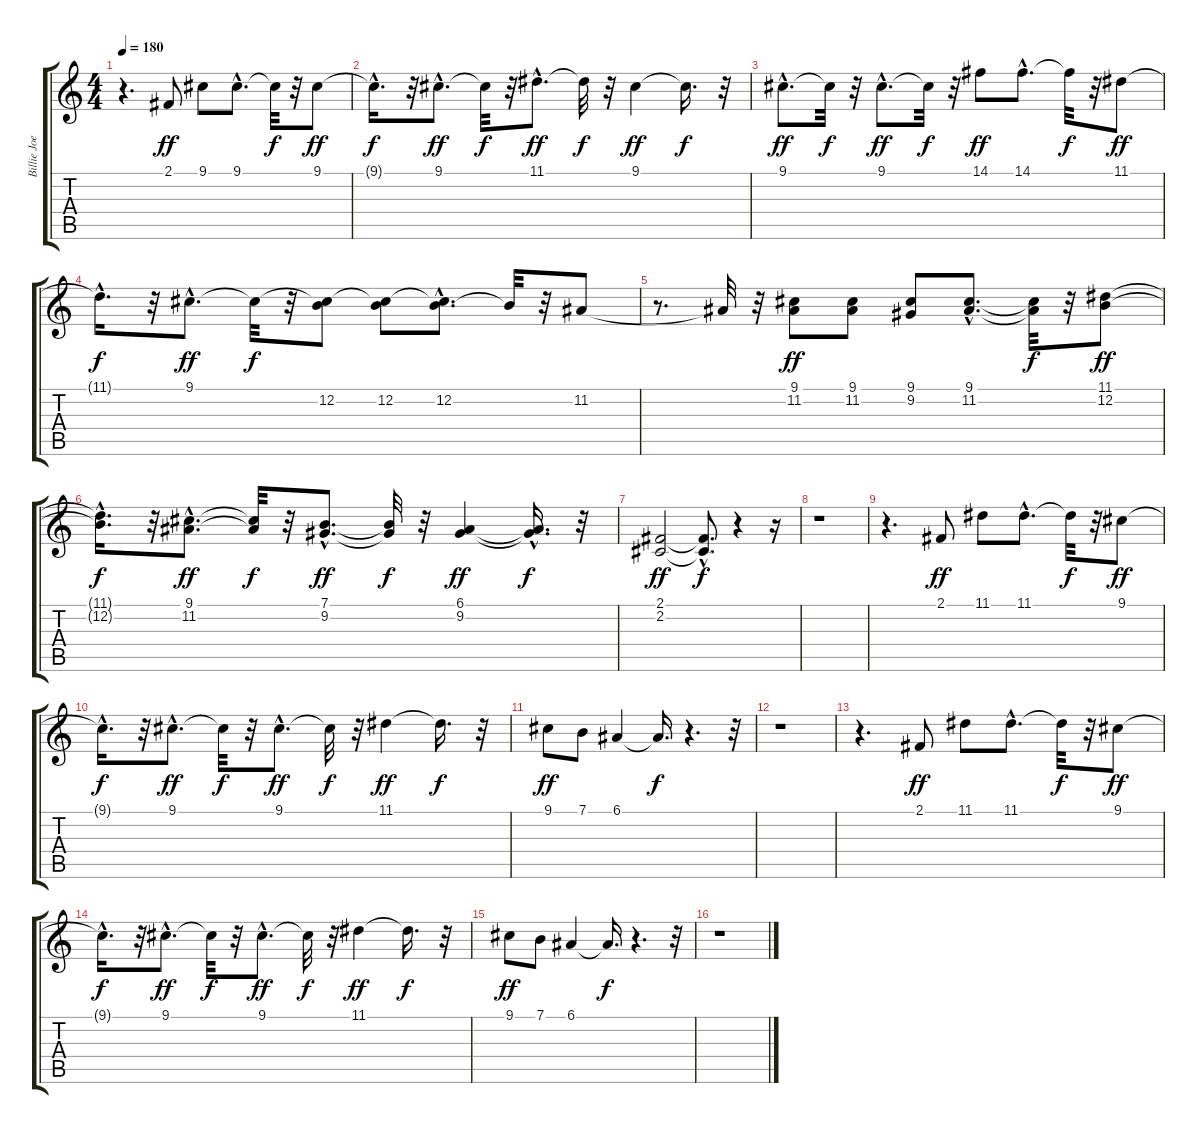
\track ("Billie Joe - Mike Vocals" "Billie Joe") {instrument oboe}
\staff {score tabs}
\tuning (E4 B3 G3 D3 A2 E2) {hide}
\ts (4 4)
\tempo 180
\clef g2
\ks c
r.4{d dy f} 2.1.8{dy ff} 9.1.8 9.1{hac}.8{d} 9.1{t}.32{dy f} r.32 9.1.8{dy ff} |
9.1{hac t}.16{d dy f} r.32 9.1{hac}.8{d dy ff} 9.1{t}.32{dy f} r.32 11.1{hac}.8{d dy ff} 11.1{t}.32{dy f} r.32 9.1.4{dy ff} 9.1{t}.16{d dy f} r.32 |
9.1{hac}.8{d dy ff} 9.1{t}.32{dy f} r.32 9.1{hac}.8{d dy ff} 9.1{t}.32{dy f} r.32 14.1.8{dy ff} 14.1{hac}.8{d} 14.1{t}.32{dy f} r.32 11.1.8{dy ff} |
11.1{hac t}.16{d dy f} r.32 9.1{hac}.8{d dy ff} 9.1{t}.32{dy f} r.32 (9.1{t} 12.2).8 (9.1{t} 12.2).8 (9.1{hac t} 12.2{hac}).8{d} 12.2{t}.32 r.32 11.2.8 |
r.8{d} 11.2{t}.32 r.32 (9.1 11.2).8{dy ff} (9.1 11.2).8 (9.1 9.2).8 (9.1{hac} 11.2{hac}).8{d} (9.1{t} 11.2{t}).32{dy f} r.32 (11.1 12.2).8{dy ff} |
(11.1{hac t} 12.2{hac t}).16{d dy f} r.32 (9.1{hac} 11.2{hac}).8{d dy ff} (9.1{t} 11.2{t}).32{dy f} r.32 (7.1{hac} 9.2{hac}).8{d dy ff} (7.1{t} 9.2{t}).32{dy f} r.32 (6.1 9.2).4{dy ff} (6.1{t} 9.2{hac t}).16{d dy f} r.32 |
(2.1 2.2).2{dy ff} (2.1{hac t} 2.2{hac t}).8{d dy f} r.4 r.16 |
r.1 |
r.4{d} 2.1.8{dy ff} 11.1.8 11.1{hac}.8{d} 11.1{t}.32{dy f} r.32 9.1.8{dy ff} |
9.1{hac t}.16{d dy f} r.32 9.1{hac}.8{d dy ff} 9.1{t}.32{dy f} r.32 9.1{hac}.8{d dy ff} 9.1{t}.32{dy f} r.32 11.1.4{dy ff} 11.1{t}.16{d dy f} r.32 |
9.1.8{dy ff} 7.1.8 6.1.4 6.1{t}.16{d dy f} r.4{d} r.32 |
r.1 |
r.4{d} 2.1.8{dy ff} 11.1.8 11.1{hac}.8{d} 11.1{t}.32{dy f} r.32 9.1.8{dy ff} |
9.1{hac t}.16{d dy f} r.32 9.1{hac}.8{d dy ff} 9.1{t}.32{dy f} r.32 9.1{hac}.8{d dy ff} 9.1{t}.32{dy f} r.32 11.1.4{dy ff} 11.1{t}.16{d dy f} r.32 |
9.1.8{dy ff} 7.1.8 6.1.4 6.1{t}.16{d dy f} r.4{d} r.32 |
r.1
